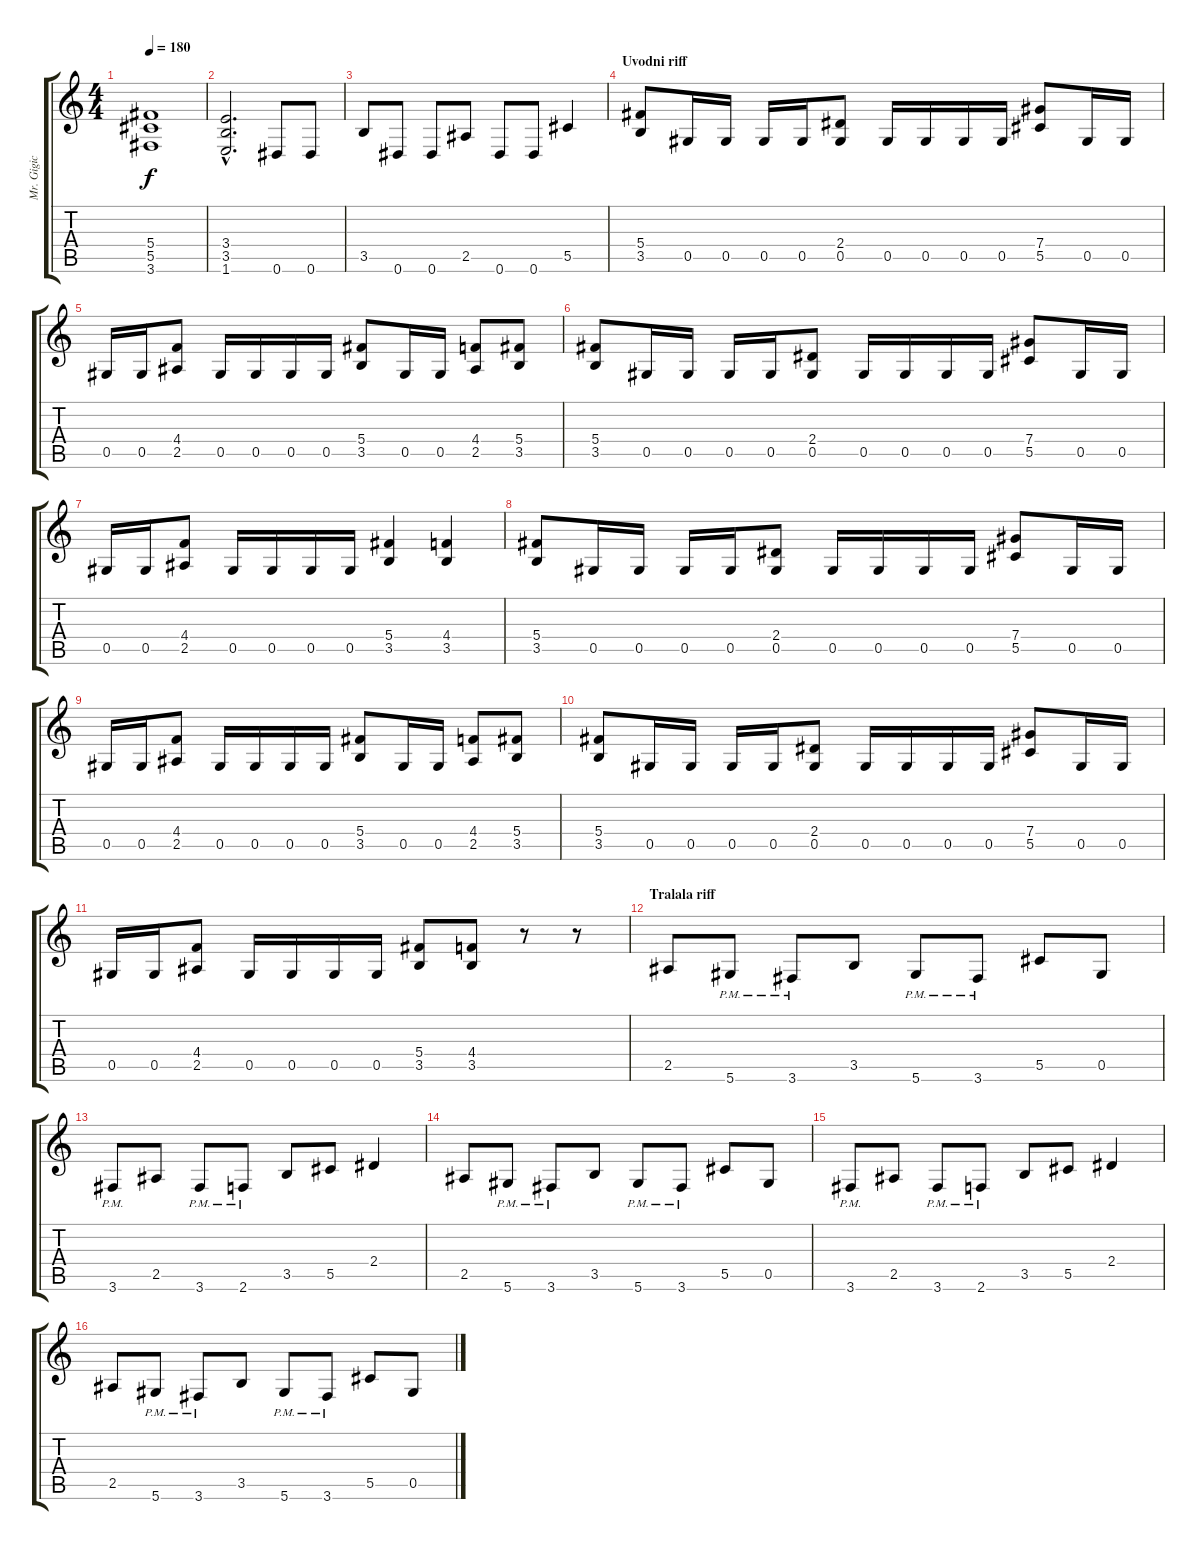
\track ("Mr. Gigic" "Mr. Gigic") {instrument distortionguitar}
\staff {score tabs}
\tuning (Eb4 Bb3 Gb3 Db3 Ab2 Eb2) {hide}
\ts (4 4)
\tempo 180
\clef g2
\ks c
(5.4 5.5 3.6).1{dy f} |
(3.4{hac} 3.5{hac} 1.6{hac}).2{d} 0.6.8 0.6.8 |
3.5.8 0.6.8 0.6.8 2.5.8 0.6.8 0.6.8 5.5.4 |
\section ("" "Uvodni riff")
(5.4 3.5).8 0.5.16 0.5.16 0.5.16 0.5.16 (2.4 0.5).8 0.5.16 0.5.16 0.5.16 0.5.16 (7.4 5.5).8 0.5.16 0.5.16 |
0.5.16 0.5.16 (4.4 2.5).8 0.5.16 0.5.16 0.5.16 0.5.16 (5.4 3.5).8 0.5.16 0.5.16 (4.4 2.5).8 (5.4 3.5).8 |
(5.4 3.5).8 0.5.16 0.5.16 0.5.16 0.5.16 (2.4 0.5).8 0.5.16 0.5.16 0.5.16 0.5.16 (7.4 5.5).8 0.5.16 0.5.16 |
0.5.16 0.5.16 (4.4 2.5).8 0.5.16 0.5.16 0.5.16 0.5.16 (5.4 3.5).4 (4.4 3.5).4 |
(5.4 3.5).8 0.5.16 0.5.16 0.5.16 0.5.16 (2.4 0.5).8 0.5.16 0.5.16 0.5.16 0.5.16 (7.4 5.5).8 0.5.16 0.5.16 |
0.5.16 0.5.16 (4.4 2.5).8 0.5.16 0.5.16 0.5.16 0.5.16 (5.4 3.5).8 0.5.16 0.5.16 (4.4 2.5).8 (5.4 3.5).8 |
(5.4 3.5).8 0.5.16 0.5.16 0.5.16 0.5.16 (2.4 0.5).8 0.5.16 0.5.16 0.5.16 0.5.16 (7.4 5.5).8 0.5.16 0.5.16 |
0.5.16 0.5.16 (4.4 2.5).8 0.5.16 0.5.16 0.5.16 0.5.16 (5.4 3.5).8 (4.4 3.5).8 r.8 r.8 |
\section ("" "Tralala riff")
2.5.8 5.6{pm}.8 3.6{pm}.8 3.5.8 5.6{pm}.8 3.6{pm}.8 5.5.8 0.5.8 |
3.6{pm}.8 2.5.8 3.6{pm}.8 2.6{pm}.8 3.5.8 5.5.8 2.4.4 |
2.5.8 5.6{pm}.8 3.6{pm}.8 3.5.8 5.6{pm}.8 3.6{pm}.8 5.5.8 0.5.8 |
3.6{pm}.8 2.5.8 3.6{pm}.8 2.6{pm}.8 3.5.8 5.5.8 2.4.4 |
2.5.8 5.6{pm}.8 3.6{pm}.8 3.5.8 5.6{pm}.8 3.6{pm}.8 5.5.8 0.5.8
